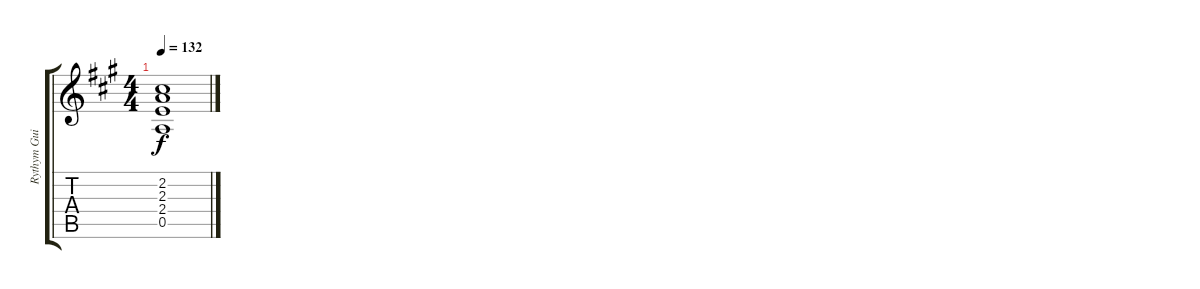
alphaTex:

\track ("Rythym Guitar" "Rythym Gui") {instrument overdrivenguitar}
\staff {score tabs}
\tuning (E4 B3 G3 D3 A2 E2) {hide}
\ts (4 4)
\tempo 132
\clef g2
\ks f#minor
(2.2 2.3 2.4 0.5).1{dy f}
